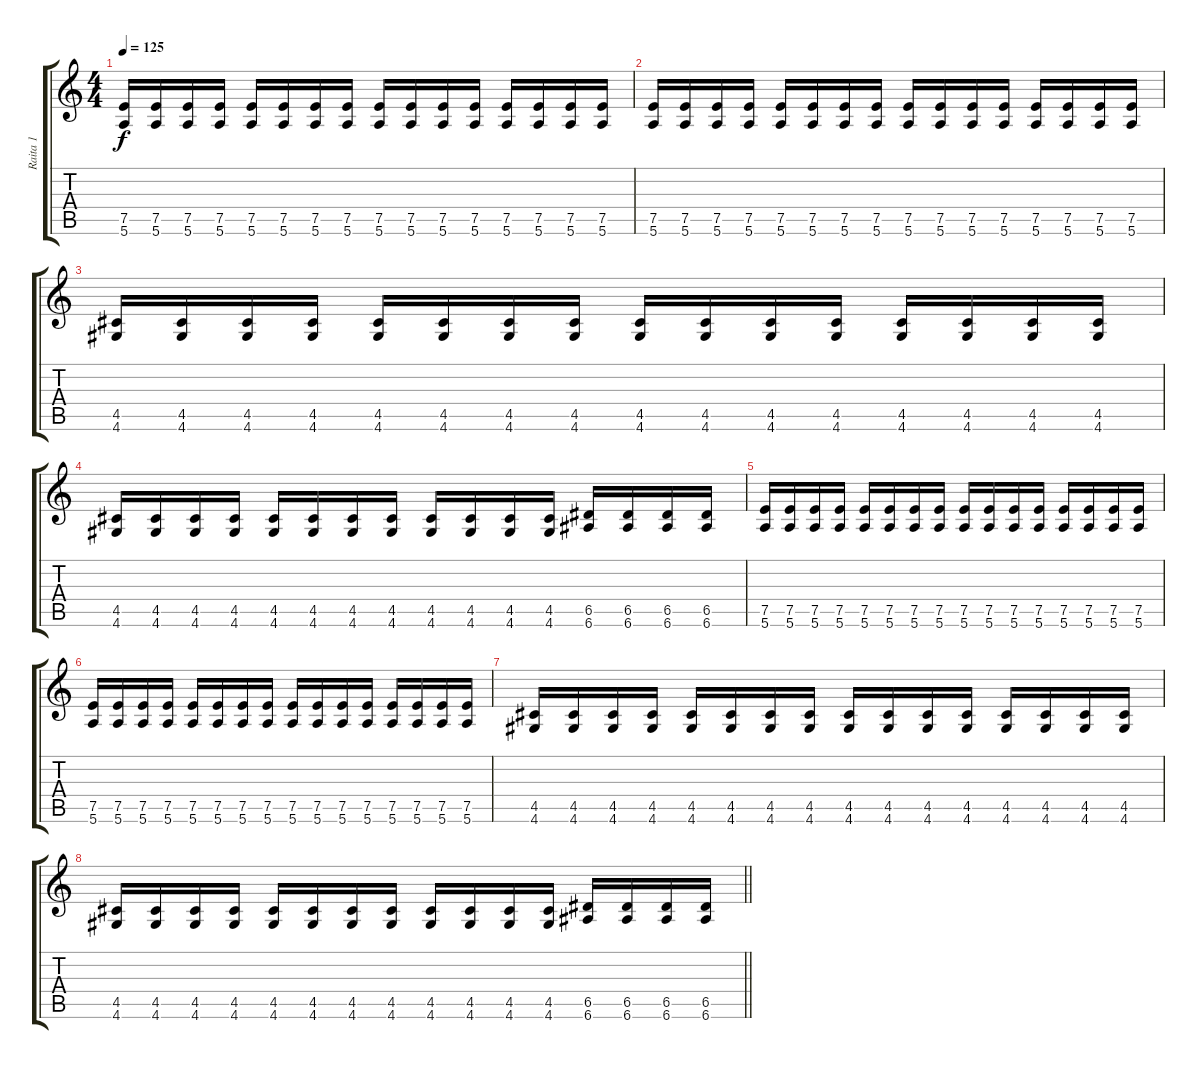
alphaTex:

\track ("Raita 1" "Raita 1") {instrument distortionguitar}
\staff {score tabs}
\tuning (E4 B3 G3 D3 A2 E2) {hide}
\ts (4 4)
\tempo 125
\clef g2
\ks c
(7.5 5.6).16{dy f} (7.5 5.6).16 (7.5 5.6).16 (7.5 5.6).16 (7.5 5.6).16 (7.5 5.6).16 (7.5 5.6).16 (7.5 5.6).16 (7.5 5.6).16 (7.5 5.6).16 (7.5 5.6).16 (7.5 5.6).16 (7.5 5.6).16 (7.5 5.6).16 (7.5 5.6).16 (7.5 5.6).16 |
(7.5 5.6).16 (7.5 5.6).16 (7.5 5.6).16 (7.5 5.6).16 (7.5 5.6).16 (7.5 5.6).16 (7.5 5.6).16 (7.5 5.6).16 (7.5 5.6).16 (7.5 5.6).16 (7.5 5.6).16 (7.5 5.6).16 (7.5 5.6).16 (7.5 5.6).16 (7.5 5.6).16 (7.5 5.6).16 |
(4.5 4.6).16 (4.5 4.6).16 (4.5 4.6).16 (4.5 4.6).16 (4.5 4.6).16 (4.5 4.6).16 (4.5 4.6).16 (4.5 4.6).16 (4.5 4.6).16 (4.5 4.6).16 (4.5 4.6).16 (4.5 4.6).16 (4.5 4.6).16 (4.5 4.6).16 (4.5 4.6).16 (4.5 4.6).16 |
(4.5 4.6).16 (4.5 4.6).16 (4.5 4.6).16 (4.5 4.6).16 (4.5 4.6).16 (4.5 4.6).16 (4.5 4.6).16 (4.5 4.6).16 (4.5 4.6).16 (4.5 4.6).16 (4.5 4.6).16 (4.5 4.6).16 (6.5 6.6).16 (6.5 6.6).16 (6.5 6.6).16 (6.5 6.6).16 |
(7.5 5.6).16 (7.5 5.6).16 (7.5 5.6).16 (7.5 5.6).16 (7.5 5.6).16 (7.5 5.6).16 (7.5 5.6).16 (7.5 5.6).16 (7.5 5.6).16 (7.5 5.6).16 (7.5 5.6).16 (7.5 5.6).16 (7.5 5.6).16 (7.5 5.6).16 (7.5 5.6).16 (7.5 5.6).16 |
(7.5 5.6).16 (7.5 5.6).16 (7.5 5.6).16 (7.5 5.6).16 (7.5 5.6).16 (7.5 5.6).16 (7.5 5.6).16 (7.5 5.6).16 (7.5 5.6).16 (7.5 5.6).16 (7.5 5.6).16 (7.5 5.6).16 (7.5 5.6).16 (7.5 5.6).16 (7.5 5.6).16 (7.5 5.6).16 |
(4.5 4.6).16 (4.5 4.6).16 (4.5 4.6).16 (4.5 4.6).16 (4.5 4.6).16 (4.5 4.6).16 (4.5 4.6).16 (4.5 4.6).16 (4.5 4.6).16 (4.5 4.6).16 (4.5 4.6).16 (4.5 4.6).16 (4.5 4.6).16 (4.5 4.6).16 (4.5 4.6).16 (4.5 4.6).16 |
\barLineRight lightlight
(4.5 4.6).16 (4.5 4.6).16 (4.5 4.6).16 (4.5 4.6).16 (4.5 4.6).16 (4.5 4.6).16 (4.5 4.6).16 (4.5 4.6).16 (4.5 4.6).16 (4.5 4.6).16 (4.5 4.6).16 (4.5 4.6).16 (6.5 6.6).16 (6.5 6.6).16 (6.5 6.6).16 (6.5 6.6).16
